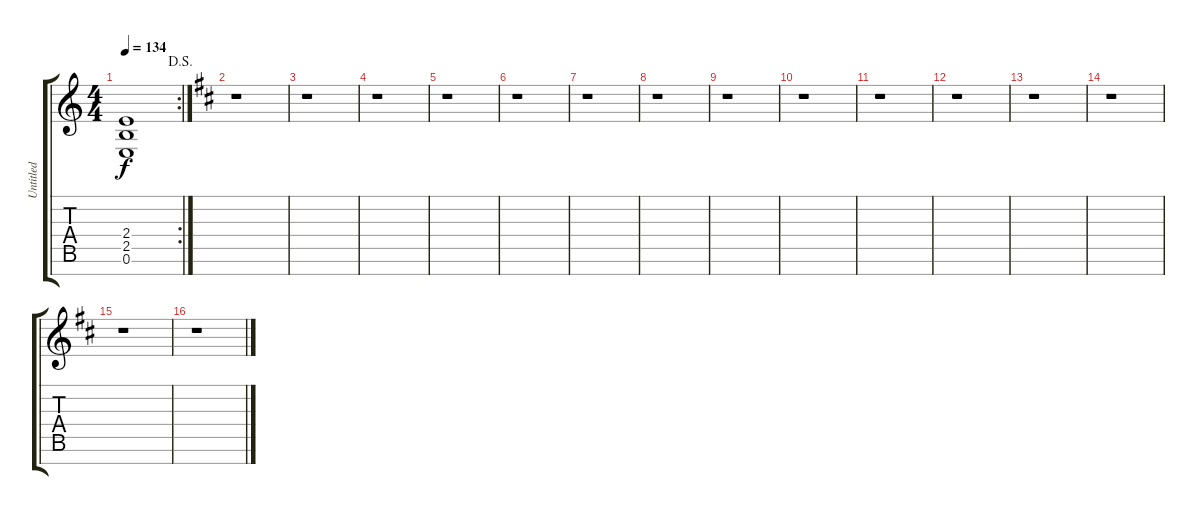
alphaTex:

\track ("Untitled" "Untitled") {instrument distortionguitar}
\staff {score tabs}
\tuning (E4 B3 G3 D3 A2 E2 B1) {hide}
\rc 2
\ts (4 4)
\jump dalsegno
\tempo 134
\clef g2
\ks c
(2.4 2.5 0.6).1{dy f} |
\ks d
r.1 |
r.1 |
r.1 |
r.1 |
r.1 |
r.1 |
r.1 |
r.1 |
r.1 |
r.1 |
r.1 |
r.1 |
r.1 |
r.1 |
r.1
